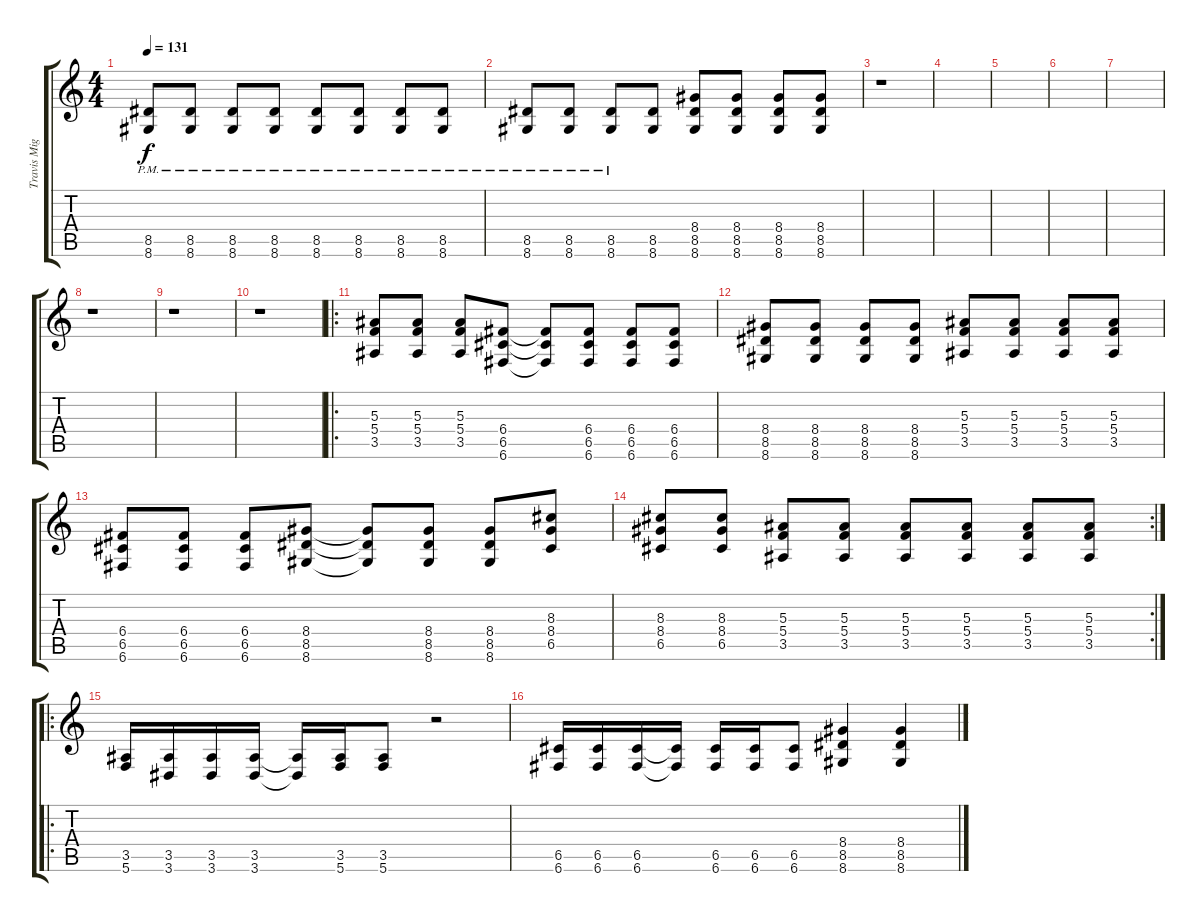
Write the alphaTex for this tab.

\track ("Travis Miguel" "Travis Mig") {instrument distortionguitar}
\staff {score tabs}
\tuning (D4 A3 F3 C3 G2 C2) {hide}
\ts (4 4)
\tempo 131
\clef g2
\ks c
(8.5{pm} 8.6).8{dy f} (8.5{pm} 8.6).8 (8.5{pm} 8.6).8 (8.5{pm} 8.6).8 (8.5{pm} 8.6).8 (8.5{pm} 8.6).8 (8.5{pm} 8.6).8 (8.5{pm} 8.6).8 |
(8.5{pm} 8.6).8 (8.5{pm} 8.6).8 (8.5{pm} 8.6).8 (8.5 8.6).8 (8.4 8.5 8.6).8 (8.4 8.5 8.6).8 (8.4 8.5 8.6).8 (8.4 8.5 8.6).8 |
r.1 |
|
|
|
|
r.1 |
r.1 |
r.1 |
\ro
(5.3 5.4 3.5).8 (5.3 5.4 3.5).8 (5.3 5.4 3.5).8 (6.4 6.5 6.6).8 (6.4{t} 6.5{t} 6.6{t}).8 (6.4 6.5 6.6).8 (6.4 6.5 6.6).8 (6.4 6.5 6.6).8 |
(8.4 8.5 8.6).8 (8.4 8.5 8.6).8 (8.4 8.5 8.6).8 (8.4 8.5 8.6).8 (5.3 5.4 3.5).8 (5.3 5.4 3.5).8 (5.3 5.4 3.5).8 (5.3 5.4 3.5).8 |
(6.4 6.5 6.6).8 (6.4 6.5 6.6).8 (6.4 6.5 6.6).8 (8.4 8.5 8.6).8 (8.4{t} 8.5{t} 8.6{t}).8 (8.4 8.5 8.6).8 (8.4 8.5 8.6).8 (8.3 8.4 6.5).8 |
\rc 2
(8.3 8.4 6.5).8 (8.3 8.4 6.5).8 (5.3 5.4 3.5).8 (5.3 5.4 3.5).8 (5.3 5.4 3.5).8 (5.3 5.4 3.5).8 (5.3 5.4 3.5).8 (5.3 5.4 3.5).8 |
\ro
(3.5 5.6).16 (3.5 3.6).16 (3.5 3.6).16 (3.5 3.6).16 (3.5{t} 3.6{t}).16 (3.5 5.6).16 (3.5 5.6).8 r.2 |
(6.5 6.6).16 (6.5 6.6).16 (6.5 6.6).16 (6.5{t} 6.6{t}).16 (6.5 6.6).16 (6.5 6.6).16 (6.5 6.6).8 (8.4 8.5 8.6).4 (8.4 8.5 8.6).4
